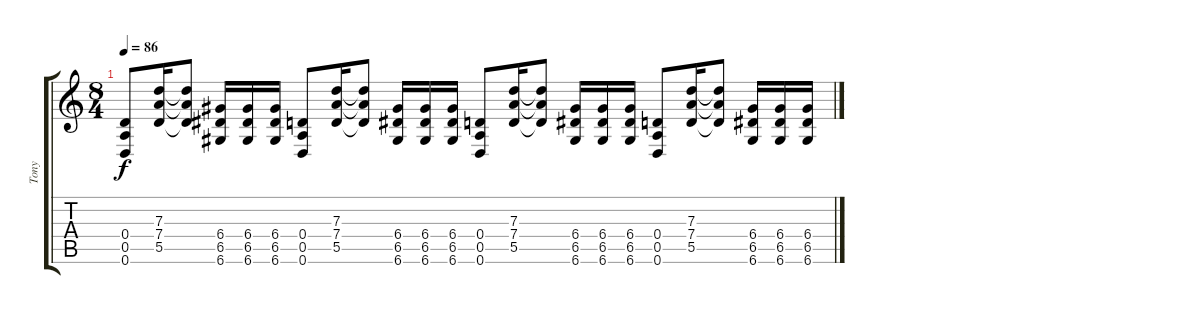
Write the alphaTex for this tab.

\track ("Tony" "Tony") {instrument electricguitarjazz}
\staff {score tabs}
\tuning (E4 B3 G3 D3 A2 D2) {hide}
\ts (8 4)
\tempo 86
\clef g2
\ks c
(0.4 0.5 0.6).8{dy f instrument distortionguitar} (7.3 7.4 5.5).16 (7.3{t} 7.4{t} 5.5{t}).8 (6.4 6.5 6.6).16 (6.4 6.5 6.6).16 (6.4 6.5 6.6).16 (0.4 0.5 0.6).8 (7.3 7.4 5.5).16 (7.3{t} 7.4{t} 5.5{t}).8 (6.4 6.5 6.6).16 (6.4 6.5 6.6).16 (6.4 6.5 6.6).16 (0.4 0.5 0.6).8 (7.3 7.4 5.5).16 (7.3{t} 7.4{t} 5.5{t}).8 (6.4 6.5 6.6).16 (6.4 6.5 6.6).16 (6.4 6.5 6.6).16 (0.4 0.5 0.6).8 (7.3 7.4 5.5).16 (7.3{t} 7.4{t} 5.5{t}).8 (6.4 6.5 6.6).16 (6.4 6.5 6.6).16 (6.4 6.5 6.6).16
